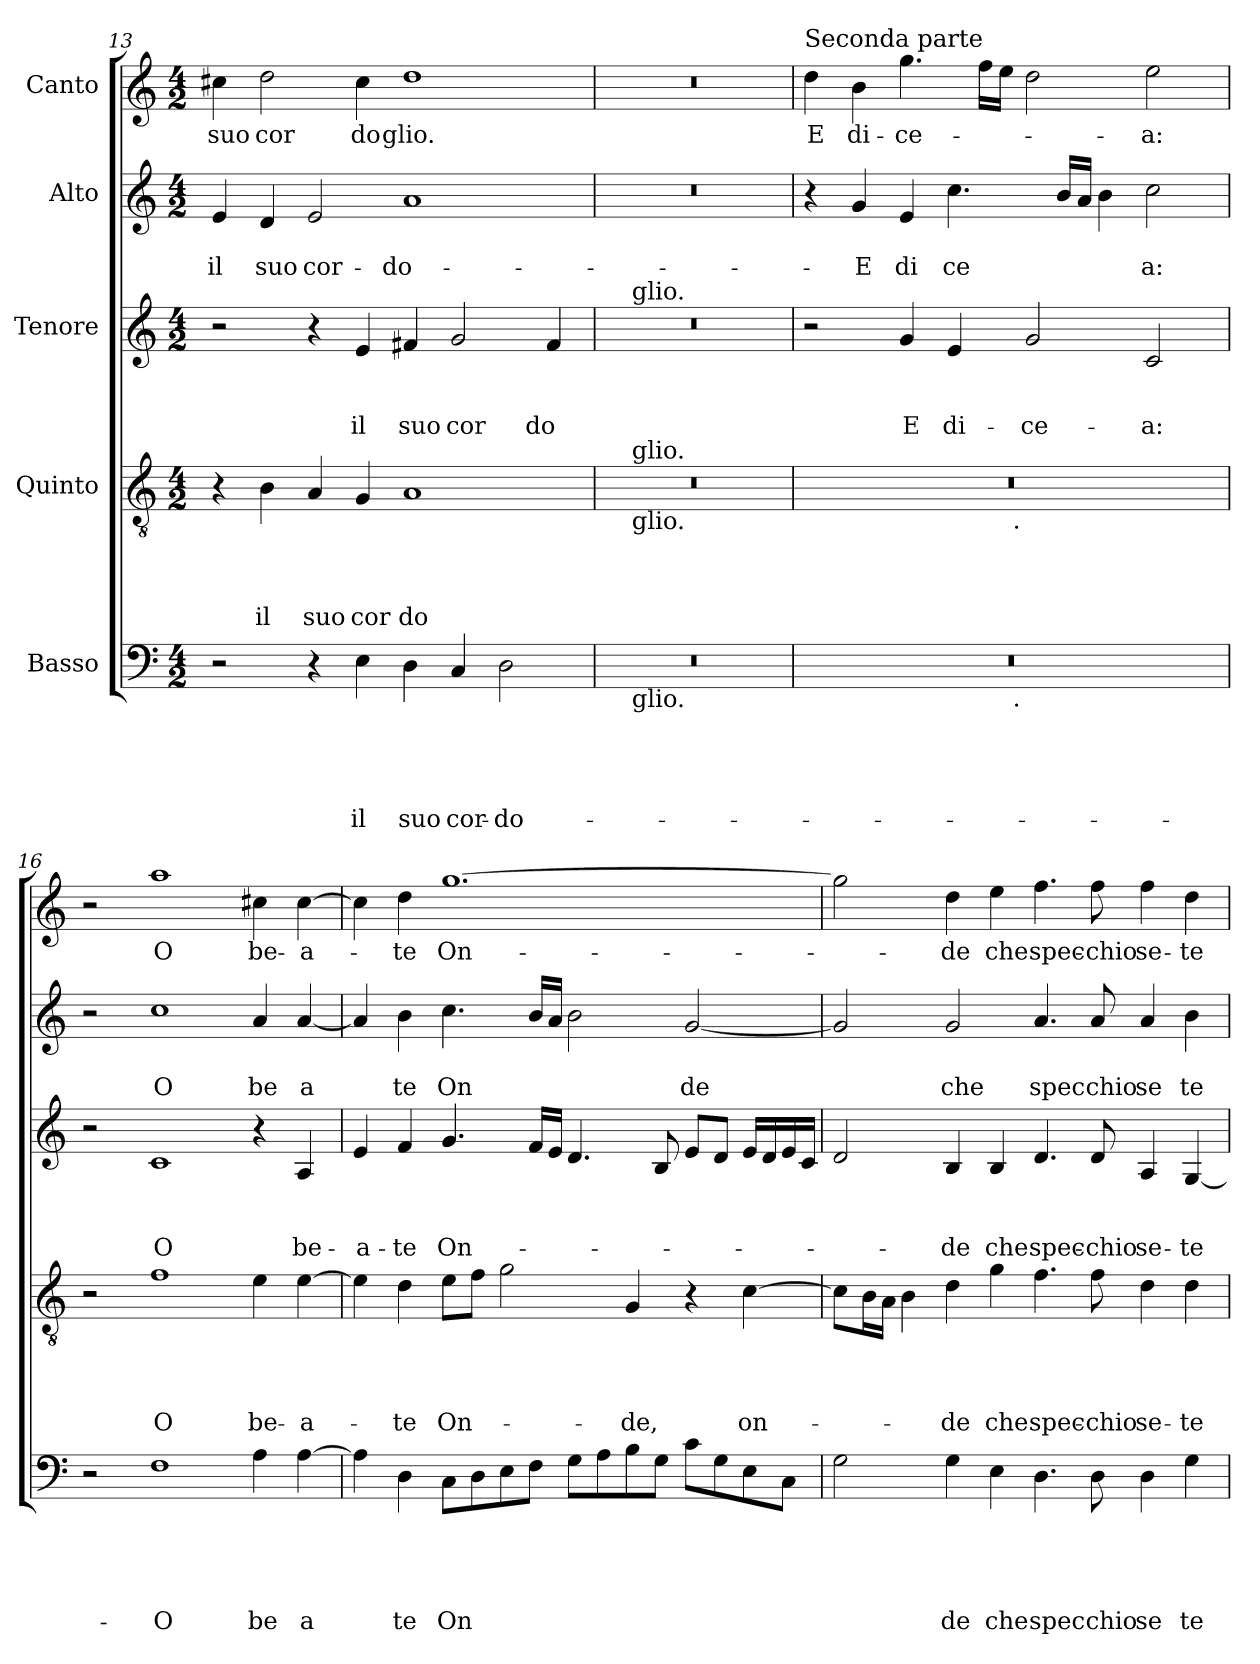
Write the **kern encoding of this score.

**kern	**text	**text	**text	**text	**text	**kern	**text	**text	**text	**text	**kern	**text	**text	**text	**kern	**text	**text	**kern	**text
*part5	*part5	*part5	*part5	*part5	*part5	*part4	*part4	*part4	*part4	*part4	*part3	*part3	*part3	*part3	*part2	*part2	*part2	*part1	*part1
*staff5	*staff5	*staff5	*staff5	*staff5	*staff5	*staff4	*staff4	*staff4	*staff4	*staff4	*staff3	*staff3	*staff3	*staff3	*staff2	*staff2	*staff2	*staff1	*staff1
*I"Basso	*	*	*	*	*	*I"Quinto	*	*	*	*	*I"Tenore	*	*	*	*I"Alto	*	*	*I"Canto	*
*clefF4	*	*	*	*	*	*clefGv2	*	*	*	*	*clefG2	*	*	*	*clefG2	*	*	*clefG2	*
*k[]	*	*	*	*	*	*k[]	*	*	*	*	*k[]	*	*	*	*k[]	*	*	*k[]	*
*C:	*	*	*	*	*	*C:	*	*	*	*	*C:	*	*	*	*C:	*	*	*C:	*
*M4/2	*	*	*	*	*	*M4/2	*	*	*	*	*M4/2	*	*	*	*M4/2	*	*	*M4/2	*
=13	=13	=13	=13	=13	=13	=13	=13	=13	=13	=13	=13	=13	=13	=13	=13	=13	=13	=13	=13
!	!	!	!	!	!	!	!	!	!	!	!	!	!	!	!	!	!LO:LY:b	!	!LO:LY:b
2r	.	.	.	.	.	4r	.	.	.	.	2r	.	.	.	4e/	.	il	4cc#X\	suo
!	!	!	!	!	!	!	!	!	!	!LO:LY:b	!	!	!	!	!	!	!LO:LY:b	!	!LO:LY:b
.	.	.	.	.	.	4B\	.	.	.	il	.	.	.	.	4d/	.	suo	2dd\	cor
!	!	!	!	!	!	!	!	!	!	!LO:LY:b	!	!	!	!	!	!	!LO:LY:b	!	!
4r	.	.	.	.	.	4A/	.	.	.	suo	4r	.	.	.	2e/	.	cor-	.	.
!	!	!	!	!	!LO:LY:b	!	!	!	!	!LO:LY:b	!	!	!	!LO:LY:b	!	!	!	!	!LO:LY:b
4E\	.	.	.	.	il	4G/	.	.	.	cor	4e/	.	.	il	.	.	.	4cc#\	do
!	!	!	!	!	!LO:LY:b	!	!	!	!	!LO:LY:b	!	!	!	!LO:LY:b	!	!	!LO:LY:b	!	!LO:LY:b
4D\	.	.	.	.	suo	1A	.	.	.	do	4f#X/	.	.	suo	1a	.	-do-	1dd	glio.
!	!	!	!	!	!LO:LY:b	!	!	!	!	!	!	!	!	!LO:LY:b	!	!	!	!	!
4C/	.	.	.	.	cor-	.	.	.	.	.	2g/	.	.	cor	.	.	.	.	.
!	!	!	!	!	!LO:LY:b	!	!	!	!	!	!	!	!	!	!	!	!	!	!
2D\	.	.	.	.	-do-	.	.	.	.	.	.	.	.	.	.	.	.	.	.
!	!	!	!	!	!	!	!	!	!	!	!	!	!	!LO:LY:b	!	!	!	!	!
.	.	.	.	.	.	.	.	.	.	.	4f#/	.	.	do	.	.	.	.	.
=14	=14	=14	=14	=14	=14	=14	=14	=14	=14	=14	=14	=14	=14	=14	=14	=14	=14	=14	=14
*^	*	*	*	*	*	*^	*	*	*	*	*^	*	*	*	*	*	*	*	*
0r	8ryy	.	.	.	.	.	0r	8ryy	.	.	.	.	0r	8ryy	.	.	.	0r	.	.	0r	.
!	!	!	!	!	!	!	!	!	!	!	!	!	!	!LO:TX:a:t=glio.	!	!	!	!	!	!	!	!
!	!	!	!	!	!	!	!	!LO:TX:b:t=glio.	!	!	!	!	!	!	!	!	!	!	!	!	!	!
!	!	!	!	!	!	!	!	!LO:TX:a:t=glio.	!	!	!	!	!	!	!	!	!	!	!	!	!	!
!	!LO:TX:b:t=glio.	!	!	!	!	!	!	!	!	!	!	!	!	!	!	!	!	!	!	!	!	!
.	1...ryy	.	.	.	.	.	.	1...ryy	.	.	.	.	.	1...ryy	.	.	.	.	.	.	.	.
!!LO:LB:g=z
=15	=15	=15	=15	=15	=15	=15	=15	=15	=15	=15	=15	=15	=15	=15	=15	=15	=15	=15	=15	=15	=15	=15
!	!	!	!	!	!	!	!	!	!	!	!	!	!	!	!	!	!	!	!	!	!LO:TX:a:t=Seconda parte	!
!	!	!	!	!	!	!	!	!	!	!	!	!	!	!	!	!	!	!	!	!	!	!LO:LY:b
*	*	*	*	*	*	*	*	*	*	*	*	*	*v	*v	*	*	*	*	*	*	*	*
0r	2ryy	.	.	.	.	.	0r	2ryy	.	.	.	.	2r	.	.	.	4r	.	.	4dd\	E
!	!	!	!	!	!	!	!	!	!	!	!	!	!	!	!	!	!	!	!LO:LY:b	!	!LO:LY:b
.	.	.	.	.	.	.	.	.	.	.	.	.	.	.	.	.	4g/	.	-E	4b\	di-
!	!	!	!	!	!	!	!	!	!	!	!	!	!	!	!	!LO:LY:b	!	!	!LO:LY:b	!	!LO:LY:b
.	4...ryy	.	.	.	.	.	.	4...ryy	.	.	.	.	4g/	.	.	E	4e/	.	di	4.gg\	-ce-
!	!	!	!	!	!	!	!	!	!	!	!	!	!	!	!	!LO:LY:b	!	!	!LO:LY:b	!	!
.	.	.	.	.	.	.	.	.	.	.	.	.	4e/	.	.	di-	4.cc\	.	ce	.	.
.	.	.	.	.	.	.	.	.	.	.	.	.	.	.	.	.	.	.	.	16ff\LL	.
.	.	.	.	.	.	.	.	.	.	.	.	.	.	.	.	.	.	.	.	16ee\JJ	.
!	!	!	!	!	!	!	!	!LO:TX:b:t=.	!	!	!	!	!	!	!	!	!	!	!	!	!
!	!LO:TX:b:t=.	!	!	!	!	!	!	!	!	!	!	!	!	!	!	!	!	!	!	!	!
.	1ryy	.	.	.	.	.	.	1ryy	.	.	.	.	.	.	.	.	.	.	.	.	.
!	!	!	!	!	!	!	!	!	!	!	!	!	!	!	!	!LO:LY:b	!	!	!	!	!
.	.	.	.	.	.	.	.	.	.	.	.	.	2g/	.	.	-ce-	.	.	.	2dd\	.
.	.	.	.	.	.	.	.	.	.	.	.	.	.	.	.	.	16b/LL	.	.	.	.
.	.	.	.	.	.	.	.	.	.	.	.	.	.	.	.	.	16a/JJ	.	.	.	.
.	.	.	.	.	.	.	.	.	.	.	.	.	.	.	.	.	4b\	.	.	.	.
!	!	!	!	!	!	!	!	!	!	!	!	!	!	!	!	!LO:LY:b	!	!	!LO:LY:b	!	!LO:LY:b
.	.	.	.	.	.	.	.	.	.	.	.	.	2c/	.	.	-a:	2cc\	.	a:	2ee\	-a:
.	32ryy	.	.	.	.	.	.	32ryy	.	.	.	.	.	.	.	.	.	.	.	.	.
*v	*v	*	*	*	*	*	*	*	*	*	*	*	*	*	*	*	*	*	*	*	*
*	*	*	*	*	*	*v	*v	*	*	*	*	*	*	*	*	*	*	*	*	*
=16	=16	=16	=16	=16	=16	=16	=16	=16	=16	=16	=16	=16	=16	=16	=16	=16	=16	=16	=16
2r	.	.	.	.	.	2r	.	.	.	.	2r	.	.	.	2r	.	.	2r	.
!	!	!	!	!	!LO:LY:b	!	!	!	!	!LO:LY:b	!	!	!	!LO:LY:b	!	!	!LO:LY:b	!	!LO:LY:b
1F	.	.	.	.	-O	1f	.	.	.	O	1c	.	.	O	1cc	.	O	1aa	O
!	!	!	!	!	!LO:LY:b	!	!	!	!	!LO:LY:b	!	!	!	!	!	!	!LO:LY:b	!	!LO:LY:b
4A\	.	.	.	.	be	4e\	.	.	.	be-	4r	.	.	.	4a/	.	be	4cc#X\	be-
!	!	!	!	!	!LO:LY:b	!	!	!	!	!LO:LY:b	!	!	!	!LO:LY:b	!	!	!LO:LY:b	!	!LO:LY:b
[>4A\	.	.	.	.	a	[>4e\	.	.	.	-a-	4A/	.	.	be-	[<4a/	.	a	[>4cc#\	-a-
=17	=17	=17	=17	=17	=17	=17	=17	=17	=17	=17	=17	=17	=17	=17	=17	=17	=17	=17	=17
!	!	!	!	!	!	!	!	!	!	!	!	!	!	!LO:LY:b	!	!	!	!	!
4A\]	.	.	.	.	.	4e\]	.	.	.	.	4e/	.	.	-a-	4a/]	.	.	4cc#\]	.
!	!	!	!	!	!LO:LY:b	!	!	!	!	!LO:LY:b	!	!	!	!LO:LY:b	!	!	!LO:LY:b	!	!LO:LY:b
4D\	.	.	.	.	te	4d\	.	.	.	-te	4f/	.	.	-te	4b\	.	te	4dd\	-te
!	!	!	!	!	!LO:LY:b	!	!	!	!	!LO:LY:b	!	!	!	!LO:LY:b	!	!	!LO:LY:b	!	!LO:LY:b
8C\L	.	.	.	.	On	8e\L	.	.	.	On-	4.g/	.	.	On-	4.cc\	.	On	[>1.gg	On-
8D\	.	.	.	.	.	8f\J	.	.	.	.	.	.	.	.	.	.	.	.	.
8E\	.	.	.	.	.	2g\	.	.	.	.	.	.	.	.	.	.	.	.	.
8F\J	.	.	.	.	.	.	.	.	.	.	16f/LL	.	.	.	16b/LL	.	.	.	.
.	.	.	.	.	.	.	.	.	.	.	16e/JJ	.	.	.	16a/JJ	.	.	.	.
8G\L	.	.	.	.	.	.	.	.	.	.	4.d/	.	.	.	2b\	.	.	.	.
8A\	.	.	.	.	.	.	.	.	.	.	.	.	.	.	.	.	.	.	.
!	!	!	!	!	!	!	!	!	!	!LO:LY:b	!	!	!	!	!	!	!	!	!
8B\	.	.	.	.	.	4G/	.	.	.	-de,	.	.	.	.	.	.	.	.	.
8G\J	.	.	.	.	.	.	.	.	.	.	8B/	.	.	.	.	.	.	.	.
!	!	!	!	!	!	!	!	!	!	!	!	!	!	!	!	!	!LO:LY:b	!	!
8c\L	.	.	.	.	.	4r	.	.	.	.	8e/L	.	.	.	[<2g/	.	de	.	.
8G\	.	.	.	.	.	.	.	.	.	.	8d/J	.	.	.	.	.	.	.	.
!	!	!	!	!	!	!	!	!	!	!LO:LY:b	!	!	!	!	!	!	!	!	!
8E\	.	.	.	.	.	[>4c\	.	.	.	on-	16e/LL	.	.	.	.	.	.	.	.
.	.	.	.	.	.	.	.	.	.	.	16d/	.	.	.	.	.	.	.	.
8C\J	.	.	.	.	.	.	.	.	.	.	16e/	.	.	.	.	.	.	.	.
.	.	.	.	.	.	.	.	.	.	.	16c/JJ	.	.	.	.	.	.	.	.
=18	=18	=18	=18	=18	=18	=18	=18	=18	=18	=18	=18	=18	=18	=18	=18	=18	=18	=18	=18
2G\	.	.	.	.	.	8c\L]	.	.	.	.	2d/	.	.	.	2g/]	.	.	2gg\]	.
.	.	.	.	.	.	16B\L	.	.	.	.	.	.	.	.	.	.	.	.	.
.	.	.	.	.	.	16A\JJ	.	.	.	.	.	.	.	.	.	.	.	.	.
.	.	.	.	.	.	4B\	.	.	.	.	.	.	.	.	.	.	.	.	.
!	!	!	!	!	!LO:LY:b	!	!	!	!	!LO:LY:b	!	!	!	!LO:LY:b	!	!	!LO:LY:b	!	!LO:LY:b
4G\	.	.	.	.	de	4d\	.	.	.	-de	4B/	.	.	-de	2g/	.	che	4dd\	-de
!	!	!	!	!	!LO:LY:b	!	!	!	!	!LO:LY:b	!	!	!	!LO:LY:b	!	!	!	!	!LO:LY:b
4E\	.	.	.	.	che	4g\	.	.	.	che	4B/	.	.	che	.	.	.	4ee\	che
!	!	!	!	!	!LO:LY:b	!	!	!	!	!LO:LY:b	!	!	!	!LO:LY:b	!	!	!LO:LY:b	!	!LO:LY:b
4.D\	.	.	.	.	spec	4.f\	.	.	.	spec-	4.d/	.	.	spec-	4.a/	.	spec	4.ff\	spec-
!	!	!	!	!	!LO:LY:b	!	!	!	!	!LO:LY:b	!	!	!	!LO:LY:b	!	!	!LO:LY:b	!	!LO:LY:b
8D\	.	.	.	.	chio	8f\	.	.	.	-chio	8d/	.	.	-chio	8a/	.	chio	8ff\	-chio
!	!	!	!	!	!LO:LY:b	!	!	!	!	!LO:LY:b	!	!	!	!LO:LY:b	!	!	!LO:LY:b	!	!LO:LY:b
4D\	.	.	.	.	se	4d\	.	.	.	se-	4A/	.	.	se-	4a/	.	se	4ff\	se-
!	!	!	!	!	!LO:LY:b	!	!	!	!	!LO:LY:b	!	!	!	!LO:LY:b	!	!	!LO:LY:b	!	!LO:LY:b
4G\	.	.	.	.	te	4d\	.	.	.	-te	[<4G/	.	.	-te	4b\	.	te	4dd\	-te
=	=	=	=	=	=	=	=	=	=	=	=	=	=	=	=	=	=	=	=
*-	*-	*-	*-	*-	*-	*-	*-	*-	*-	*-	*-	*-	*-	*-	*-	*-	*-	*-	*-
